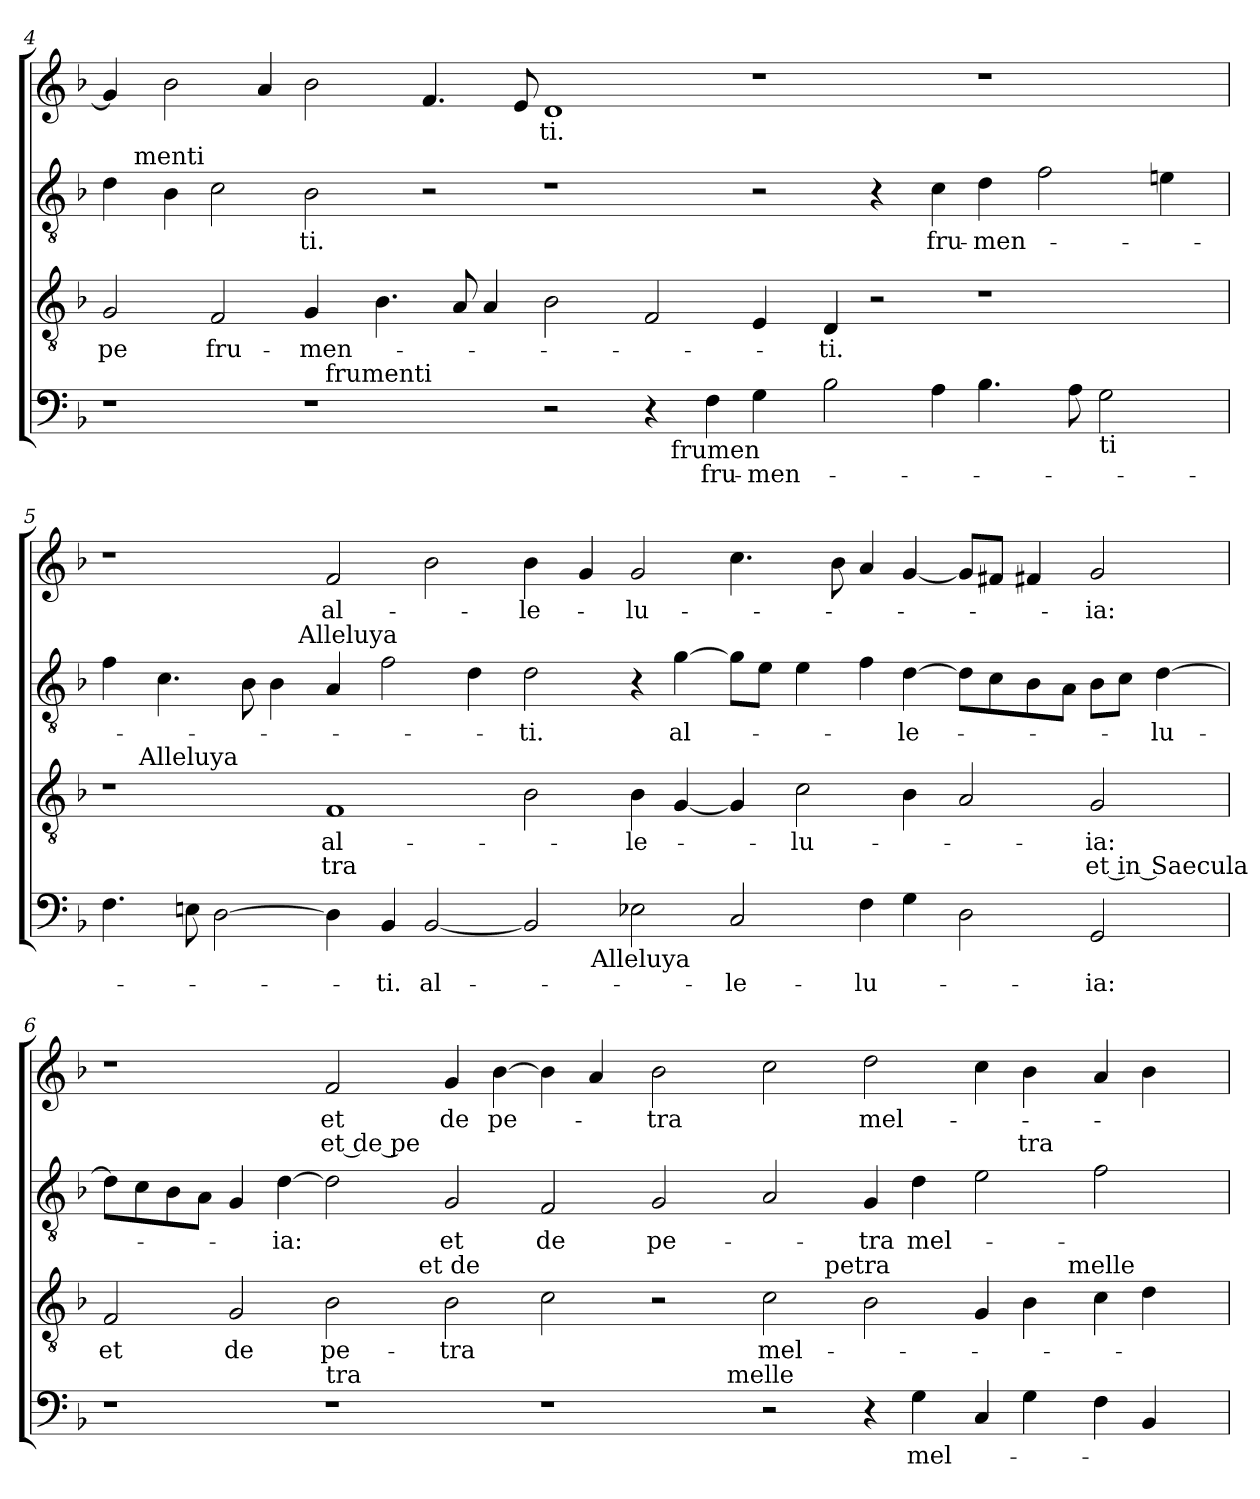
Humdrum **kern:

**kern	**text	**kern	**text	**text	**kern	**text	**kern	**text	**text
*part4	*part4	*part3	*part3	*part3	*part2	*part2	*part1	*part1	*part1
*staff4	*staff4	*staff3	*staff3	*staff3	*staff2	*staff2	*staff1	*staff1	*staff1
!!LO:PB:g=z
*clefF4	*	*clefGv2	*	*	*clefGv2	*	*clefG2	*	*
*k[b-]	*	*k[b-]	*	*	*k[b-]	*	*k[b-]	*	*
*F:	*	*F:	*	*	*F:	*	*F:	*	*
=4	=4	=4	=4	=4	=4	=4	=4	=4	=4
!	!	!	!LO:LY:b	!	!	!	!	!	!
*^	*	*	*	*	*^	*	*	*	*
*	*^	*	*	*	*	*	*	*	*	*	*
1r	1ryy	1ryy	.	2G/	-pe	.	4d\	8ryy	.	4g/]	.	.
!	!	!	!	!	!	!	!	!LO:TX:a:t=menti	!	!	!	!
.	.	.	.	.	.	.	.	1ryy	.	.	.	.
.	.	.	.	.	.	.	4B-\	.	.	2b-\	.	.
!	!	!	!	!	!LO:LY:b	!	!	!	!	!	!	!
.	.	.	.	2F/	fru-	.	2c\	.	.	.	.	.
.	.	.	.	.	.	.	.	.	.	4a/	.	.
!	!	!	!	!	!LO:LY:b	!	!	!	!LO:LY:b	!	!	!
1r	16ryy	1ryy	.	4G/	-men-	.	2B-\	.	-ti.	2b-\	.	.
!	!LO:TX:a:t=frumenti	!	!	!	!	!	!	!	!	!	!	!
.	1ryy	.	.	.	.	.	.	.	.	.	.	.
.	.	.	.	.	.	.	.	1ryy	.	.	.	.
.	.	.	.	4.B-\	.	.	.	.	.	.	.	.
.	.	.	.	.	.	.	2r	.	.	4.f/	.	.
.	.	.	.	8A/	.	.	.	.	.	.	.	.
.	.	.	.	4A/	.	.	.	.	.	.	.	.
.	.	.	.	.	.	.	.	.	.	8e/	.	.
!	!	!	!	!	!	!	!	!	!	!	!LO:LY:b	!
2r	.	2ryy	.	2B-\	.	.	1r	.	.	1d	ti.	.
.	1ryy	.	.	.	.	.	.	.	.	.	.	.
.	.	.	.	.	.	.	.	1ryy	.	.	.	.
4r	.	16.ryy	.	2F/	.	.	.	.	.	.	.	.
!	!	!LO:TX:b:t=frumen	!	!	!	!	!	!	!	!	!	!
.	.	1ryy	.	.	.	.	.	.	.	.	.	.
!	!	!	!LO:LY:b	!	!	!	!	!	!	!	!	!
4F\	.	.	fru-	.	.	.	.	.	.	.	.	.
!	!	!	!LO:LY:b	!	!	!	!	!	!	!	!	!
4G\	.	.	-men-	4E/	.	.	2r	.	.	1r	.	.
.	1ryy	.	.	.	.	.	.	.	.	.	.	.
.	.	.	.	.	.	.	.	1...ryy	.	.	.	.
!	!	!	!	!	!LO:LY:b	!	!	!	!	!	!	!
2B-\	.	.	.	4D/	-ti.	.	.	.	.	.	.	.
.	.	.	.	2r	.	.	4r	.	.	.	.	.
.	.	1ryy	.	.	.	.	.	.	.	.	.	.
!	!	!	!	!	!	!	!	!	!LO:LY:b	!	!	!
4A\	.	.	.	.	.	.	4c\	.	fru-	.	.	.
!	!	!	!	!	!	!	!	!	!LO:LY:b	!	!	!
4.B-\	.	.	.	1r	.	.	4d\	.	-men-	1r	.	.
.	2...ryy	.	.	.	.	.	.	.	.	.	.	.
.	.	.	.	.	.	.	2f\	.	.	.	.	.
8A\	.	.	.	.	.	.	.	.	.	.	.	.
!LO:TX:b:t=ti	!	!	!	!	!	!	!	!	!	!	!	!
2G\	.	.	.	.	.	.	.	.	.	.	.	.
.	.	4ryy	.	.	.	.	.	.	.	.	.	.
.	.	.	.	.	.	.	4en\	.	.	.	.	.
.	.	8ryy	.	.	.	.	.	.	.	.	.	.
.	.	32ryy	.	.	.	.	.	.	.	.	.	.
*	*v	*v	*	*	*	*	*	*	*	*	*	*
!!LO:LB:g=z
=5	=5	=5	=5	=5	=5	=5	=5	=5	=5	=5	=5
*	*	*	*^	*	*	*	*	*	*	*	*
4.F\	1ryy	.	1r	8.ryy	.	.	4f\	2..ryy	.	1r	.	.
!	!	!	!	!LO:TX:a:t=Alleluya	!	!	!	!	!	!	!	!
.	.	.	.	1ryy	.	.	.	.	.	.	.	.
.	.	.	.	.	.	.	4.c\	.	.	.	.	.
8En\	.	.	.	.	.	.	.	.	.	.	.	.
[>2D\	.	.	.	.	.	.	.	.	.	.	.	.
.	.	.	.	.	.	.	8B-\	.	.	.	.	.
.	.	.	.	.	.	.	4B-\	.	.	.	.	.
!	!	!	!	!	!	!	!	!LO:TX:a:t=Alleluya	!	!	!	!
.	.	.	.	.	.	.	.	1ryy	.	.	.	.
!	!	!	!	!	!LO:LY:b	!LO:LY:b	!	!	!	!	!LO:LY:b	!
4D\]	1ryy	.	1F	.	al-	tra	4A/	.	.	2f/	al-	.
.	.	.	.	1ryy	.	.	.	.	.	.	.	.
!	!	!LO:LY:b	!	!	!	!	!	!	!	!	!	!
4BB-/	.	-ti.	.	.	.	.	2f\	.	.	.	.	.
!	!	!LO:LY:b	!	!	!	!	!	!	!	!	!	!
[<2BB-/	.	al-	.	.	.	.	.	.	.	2b-\	.	.
.	.	.	.	.	.	.	4d\	.	.	.	.	.
.	.	.	.	.	.	.	.	1ryy	.	.	.	.
!	!	!	!	!	!	!	!	!	!LO:LY:b	!	!LO:LY:b	!
2BB-/]	4ryy	.	2B-\	.	.	.	2d\	.	-ti.	4b-\	-le-	.
.	.	.	.	1ryy	.	.	.	.	.	.	.	.
.	32ryy	.	.	.	.	.	.	.	.	4g/	.	.
!	!LO:TX:b:t=Alleluya	!	!	!	!	!	!	!	!	!	!	!
.	1ryy	.	.	.	.	.	.	.	.	.	.	.
!	!	!	!	!	!LO:LY:b	!	!	!	!	!	!LO:LY:b	!
2E-X\	.	.	4B-\	.	-le-	.	4r	.	.	2g/	-lu-	.
!	!	!	!	!	!	!	!	!	!LO:LY:b	!	!	!
.	.	.	[<4G/	.	.	.	[>4g\	.	al-	.	.	.
.	.	.	.	.	.	.	.	1ryy	.	.	.	.
!	!	!LO:LY:b	!	!	!	!	!	!	!	!	!	!
2C/	.	-le-	4G/]	.	.	.	8g\L]	.	.	4.cc\	.	.
.	.	.	.	.	.	.	8e\J	.	.	.	.	.
.	.	.	.	1ryy	.	.	.	.	.	.	.	.
!	!	!	!	!	!LO:LY:b	!	!	!	!	!	!	!
.	.	.	2c\	.	-lu-	.	4e\	.	.	.	.	.
.	1ryy	.	.	.	.	.	.	.	.	.	.	.
.	.	.	.	.	.	.	.	.	.	8b-\	.	.
!	!	!LO:LY:b	!	!	!	!	!	!	!	!	!	!
4F\	.	-lu-	.	.	.	.	4f\	.	.	4a/	.	.
!	!	!	!	!	!	!	!	!	!LO:LY:b	!	!	!
4G\	.	.	4B-\	.	.	.	[>4d\	.	-le-	[<4g/	.	.
.	.	.	.	.	.	.	.	1ryy	.	.	.	.
2D\	.	.	2A/	.	.	.	8d\L]	.	.	8g/L]	.	.
.	.	.	.	.	.	.	8c\	.	.	8f#X/J	.	.
.	.	.	.	2ryy	.	.	.	.	.	.	.	.
.	.	.	.	.	.	.	8B-\	.	.	4f#X/	.	.
.	2ryy	.	.	.	.	.	.	.	.	.	.	.
.	.	.	.	.	.	.	8A\J	.	.	.	.	.
!	!	!LO:LY:b	!	!	!LO:LY:b	!LO:LY:b	!	!	!	!	!LO:LY:b	!
2GG/	.	-ia:	2G/	.	-ia:	et in Saecula	8B-\L	.	.	2g/	-ia:	.
.	.	.	.	.	.	.	8c\J	.	.	.	.	.
.	.	.	.	4ryy	.	.	.	.	.	.	.	.
!	!	!	!	!	!	!	!	!	!LO:LY:b	!	!	!
.	.	.	.	.	.	.	[<4d\	.	-lu-	.	.	.
.	8..ryy	.	.	.	.	.	.	.	.	.	.	.
.	.	.	.	.	.	.	.	8ryy	.	.	.	.
.	.	.	.	16ryy	.	.	.	.	.	.	.	.
!!LO:LB:g=z
=6	=6	=6	=6	=6	=6	=6	=6	=6	=6	=6	=6	=6
!	!	!	!	!	!LO:LY:b	!	!	!	!	!	!	!
*	*	*	*	*^	*	*	*v	*v	*	*	*	*
1r	1ryy	.	2F/	1ryy	1ryy	et	.	8d\L]	.	1r	.	.
.	.	.	.	.	.	.	.	8c\	.	.	.	.
.	.	.	.	.	.	.	.	8B-\	.	.	.	.
.	.	.	.	.	.	.	.	8A\J	.	.	.	.
!	!	!	!	!	!	!LO:LY:b	!	!	!	!	!	!
.	.	.	2G/	.	.	de	.	4G/	.	.	.	.
!	!	!	!	!	!	!	!	!	!LO:LY:b	!	!	!
.	.	.	.	.	.	.	.	[>4d\	-ia:	.	.	.
!LO:TX:a:t=tra	!	!	!	!	!	!	!	!	!	!	!	!
!	!	!	!	!	!	!LO:LY:b	!	!	!	!	!LO:LY:b	!LO:LY:b
1r	1ryy	.	2B-\	4ryy	1ryy	pe-	.	2d\]	.	2f/	et	et de pe
.	.	.	.	8ryy	.	.	.	.	.	.	.	.
.	.	.	.	32ryy	.	.	.	.	.	.	.	.
!	!	!	!	!LO:TX:a:t=et de	!	!	!	!	!	!	!	!
.	.	.	.	1ryy	.	.	.	.	.	.	.	.
!	!	!	!	!	!	!LO:LY:b	!	!	!LO:LY:b	!	!LO:LY:b	!
.	.	.	2B-\	.	.	-tra	.	2G/	et	4g/	de	.
!	!	!	!	!	!	!	!	!	!	!	!LO:LY:b	!
.	.	.	.	.	.	.	.	.	.	[>4b-\	pe-	.
!	!	!	!	!	!	!	!	!	!LO:LY:b	!	!	!
1r	2ryy	.	2c\	.	1ryy	.	.	2F/	de	4b-\]	.	.
.	.	.	.	.	.	.	.	.	.	4a/	.	.
.	.	.	.	1ryy	.	.	.	.	.	.	.	.
!	!	!	!	!	!	!	!	!	!LO:LY:b	!	!LO:LY:b	!
.	4ryy	.	2r	.	.	.	.	2G/	pe-	2b-\	-tra	.
.	16.ryy	.	.	.	.	.	.	.	.	.	.	.
!	!LO:TX:a:t=melle	!	!	!	!	!	!	!	!	!	!	!
.	1ryy	.	.	.	.	.	.	.	.	.	.	.
!	!	!	!	!	!	!LO:LY:b	!	!	!	!	!	!
2r	.	.	2c\	.	4.ryy	mel-	.	2A/	.	2cc\	.	.
!	!	!	!	!	!LO:TX:a:t=petra	!	!	!	!	!	!	!
.	.	.	.	.	1ryy	.	.	.	.	.	.	.
.	.	.	.	1ryy	.	.	.	.	.	.	.	.
!	!	!	!	!	!	!	!	!	!LO:LY:b	!	!LO:LY:b	!
4r	.	.	2B-\	.	.	.	.	4G/	-tra	2dd\	mel-	.
!	!	!LO:LY:b	!	!	!	!	!	!	!LO:LY:b	!	!	!
4G\	.	mel-	.	.	.	.	.	4d\	mel-	.	.	.
.	1ryy	.	.	.	.	.	.	.	.	.	.	.
4C/	.	.	4G/	.	.	.	.	2e\	.	4cc\	.	.
!	!	!	!	!	!	!	!	!	!	!	!	!LO:LY:b
4G\	.	.	4B-\	.	.	.	.	.	.	4b-\	.	tra
.	.	.	.	.	2ryy	.	.	.	.	.	.	.
!	!	!	!	!LO:TX:a:t=melle	!	!	!	!	!	!	!	!
.	.	.	.	2ryy	.	.	.	.	.	.	.	.
4F\	.	.	4c\	.	.	.	.	2f\	.	4a/	.	.
4BB-/	.	.	4d\	.	.	.	.	.	.	4b-\	.	.
.	8ryy	.	.	.	.	.	.	.	.	.	.	.
.	.	.	.	.	8ryy	.	.	.	.	.	.	.
.	.	.	.	16.ryy	.	.	.	.	.	.	.	.
.	32ryy	.	.	.	.	.	.	.	.	.	.	.
*v	*v	*	*	*	*	*	*	*	*	*	*	*
*	*	*v	*v	*v	*	*	*	*	*	*	*
=	=	=	=	=	=	=	=	=	=
*-	*-	*-	*-	*-	*-	*-	*-	*-	*-
